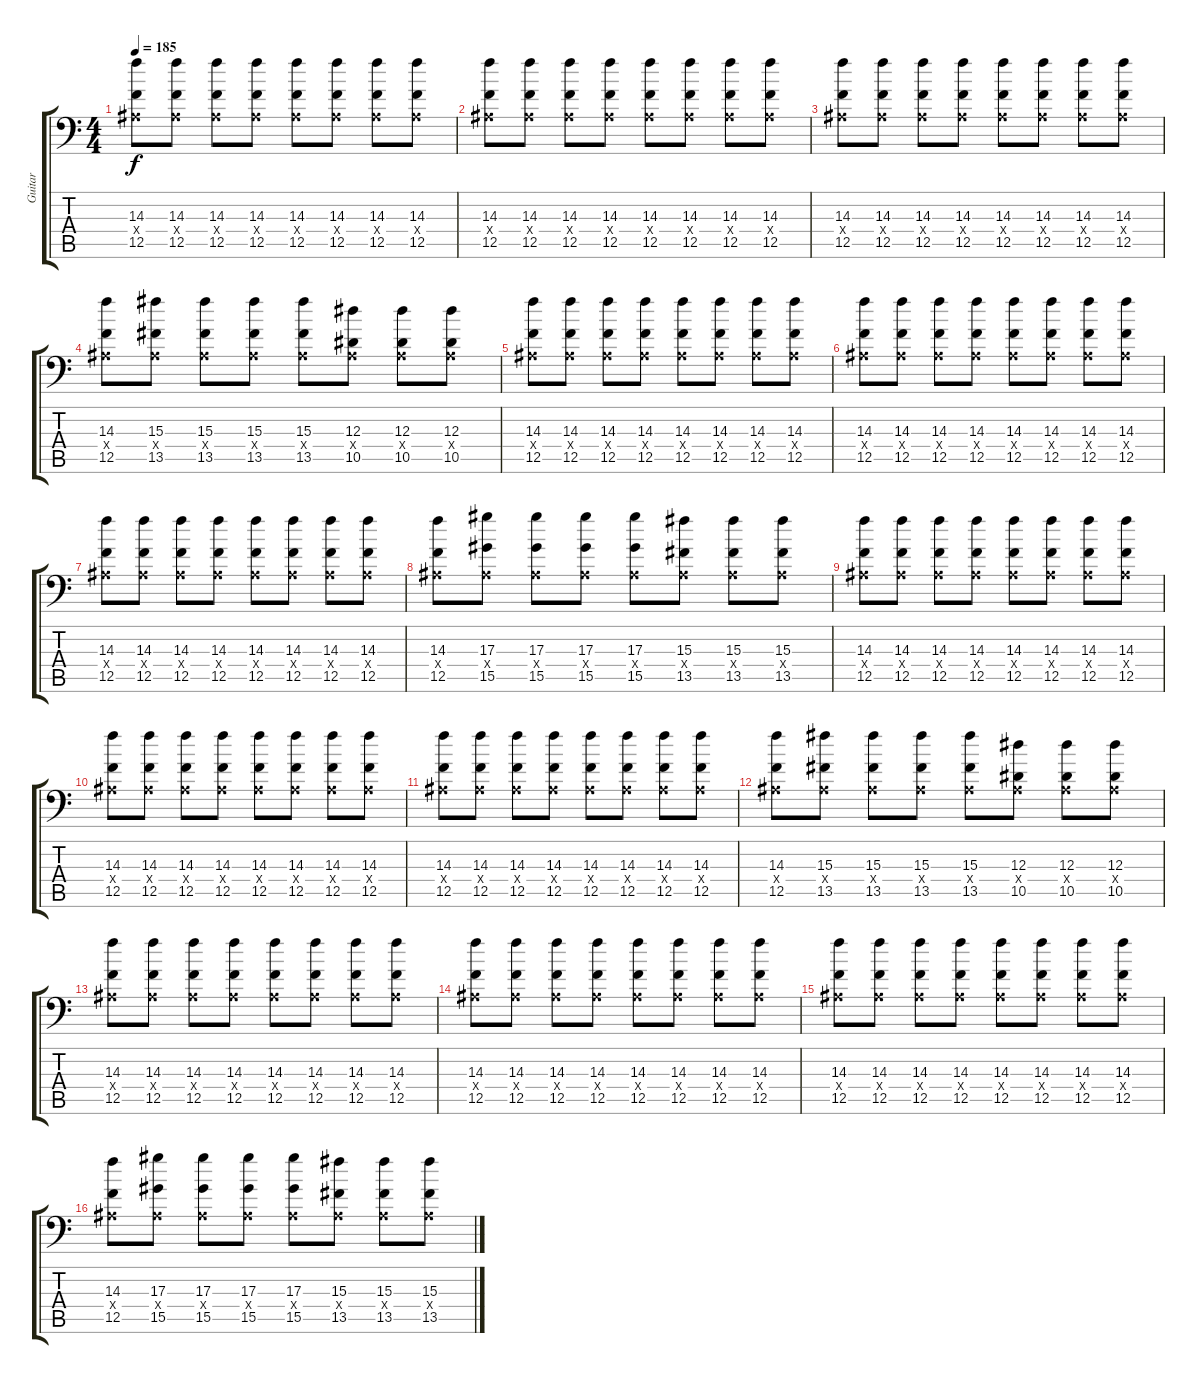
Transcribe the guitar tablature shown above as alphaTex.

\track ("Guitar" "Guitar") {instrument distortionguitar}
\staff {score tabs}
\tuning (C4 G3 Eb3 Bb2 F2 Bb1) {hide}
\ts (4 4)
\tempo 185
\clef f4
\ks c
(14.3 0.4{x} 12.5).8{dy f volume 11} (14.3 0.4{x} 12.5).8 (14.3 0.4{x} 12.5).8 (14.3 0.4{x} 12.5).8 (14.3 0.4{x} 12.5).8 (14.3 0.4{x} 12.5).8 (14.3 0.4{x} 12.5).8 (14.3 0.4{x} 12.5).8 |
(14.3 0.4{x} 12.5).8 (14.3 0.4{x} 12.5).8 (14.3 0.4{x} 12.5).8 (14.3 0.4{x} 12.5).8 (14.3 0.4{x} 12.5).8 (14.3 0.4{x} 12.5).8 (14.3 0.4{x} 12.5).8 (14.3 0.4{x} 12.5).8 |
(14.3 0.4{x} 12.5).8 (14.3 0.4{x} 12.5).8 (14.3 0.4{x} 12.5).8 (14.3 0.4{x} 12.5).8 (14.3 0.4{x} 12.5).8 (14.3 0.4{x} 12.5).8 (14.3 0.4{x} 12.5).8 (14.3 0.4{x} 12.5).8 |
(14.3 0.4{x} 12.5).8 (15.3 0.4{x} 13.5).8 (15.3 0.4{x} 13.5).8 (15.3 0.4{x} 13.5).8 (15.3 0.4{x} 13.5).8 (12.3 0.4{x} 10.5).8 (12.3 0.4{x} 10.5).8 (12.3 0.4{x} 10.5).8 |
(14.3 0.4{x} 12.5).8 (14.3 0.4{x} 12.5).8 (14.3 0.4{x} 12.5).8 (14.3 0.4{x} 12.5).8 (14.3 0.4{x} 12.5).8 (14.3 0.4{x} 12.5).8 (14.3 0.4{x} 12.5).8 (14.3 0.4{x} 12.5).8 |
(14.3 0.4{x} 12.5).8 (14.3 0.4{x} 12.5).8 (14.3 0.4{x} 12.5).8 (14.3 0.4{x} 12.5).8 (14.3 0.4{x} 12.5).8 (14.3 0.4{x} 12.5).8 (14.3 0.4{x} 12.5).8 (14.3 0.4{x} 12.5).8 |
(14.3 0.4{x} 12.5).8 (14.3 0.4{x} 12.5).8 (14.3 0.4{x} 12.5).8 (14.3 0.4{x} 12.5).8 (14.3 0.4{x} 12.5).8 (14.3 0.4{x} 12.5).8 (14.3 0.4{x} 12.5).8 (14.3 0.4{x} 12.5).8 |
(14.3 0.4{x} 12.5).8 (17.3 0.4{x} 15.5).8 (17.3 0.4{x} 15.5).8 (17.3 0.4{x} 15.5).8 (17.3 0.4{x} 15.5).8 (15.3 0.4{x} 13.5).8 (15.3 0.4{x} 13.5).8 (15.3 0.4{x} 13.5).8 |
(14.3 0.4{x} 12.5).8 (14.3 0.4{x} 12.5).8 (14.3 0.4{x} 12.5).8 (14.3 0.4{x} 12.5).8 (14.3 0.4{x} 12.5).8 (14.3 0.4{x} 12.5).8 (14.3 0.4{x} 12.5).8 (14.3 0.4{x} 12.5).8 |
(14.3 0.4{x} 12.5).8 (14.3 0.4{x} 12.5).8 (14.3 0.4{x} 12.5).8 (14.3 0.4{x} 12.5).8 (14.3 0.4{x} 12.5).8 (14.3 0.4{x} 12.5).8 (14.3 0.4{x} 12.5).8 (14.3 0.4{x} 12.5).8 |
(14.3 0.4{x} 12.5).8 (14.3 0.4{x} 12.5).8 (14.3 0.4{x} 12.5).8 (14.3 0.4{x} 12.5).8 (14.3 0.4{x} 12.5).8 (14.3 0.4{x} 12.5).8 (14.3 0.4{x} 12.5).8 (14.3 0.4{x} 12.5).8 |
(14.3 0.4{x} 12.5).8 (15.3 0.4{x} 13.5).8 (15.3 0.4{x} 13.5).8 (15.3 0.4{x} 13.5).8 (15.3 0.4{x} 13.5).8 (12.3 0.4{x} 10.5).8 (12.3 0.4{x} 10.5).8 (12.3 0.4{x} 10.5).8 |
(14.3 0.4{x} 12.5).8 (14.3 0.4{x} 12.5).8 (14.3 0.4{x} 12.5).8 (14.3 0.4{x} 12.5).8 (14.3 0.4{x} 12.5).8 (14.3 0.4{x} 12.5).8 (14.3 0.4{x} 12.5).8 (14.3 0.4{x} 12.5).8 |
(14.3 0.4{x} 12.5).8 (14.3 0.4{x} 12.5).8 (14.3 0.4{x} 12.5).8 (14.3 0.4{x} 12.5).8 (14.3 0.4{x} 12.5).8 (14.3 0.4{x} 12.5).8 (14.3 0.4{x} 12.5).8 (14.3 0.4{x} 12.5).8 |
(14.3 0.4{x} 12.5).8 (14.3 0.4{x} 12.5).8 (14.3 0.4{x} 12.5).8 (14.3 0.4{x} 12.5).8 (14.3 0.4{x} 12.5).8 (14.3 0.4{x} 12.5).8 (14.3 0.4{x} 12.5).8 (14.3 0.4{x} 12.5).8 |
(14.3 0.4{x} 12.5).8 (17.3 0.4{x} 15.5).8 (17.3 0.4{x} 15.5).8 (17.3 0.4{x} 15.5).8 (17.3 0.4{x} 15.5).8 (15.3 0.4{x} 13.5).8 (15.3 0.4{x} 13.5).8 (15.3 0.4{x} 13.5).8
